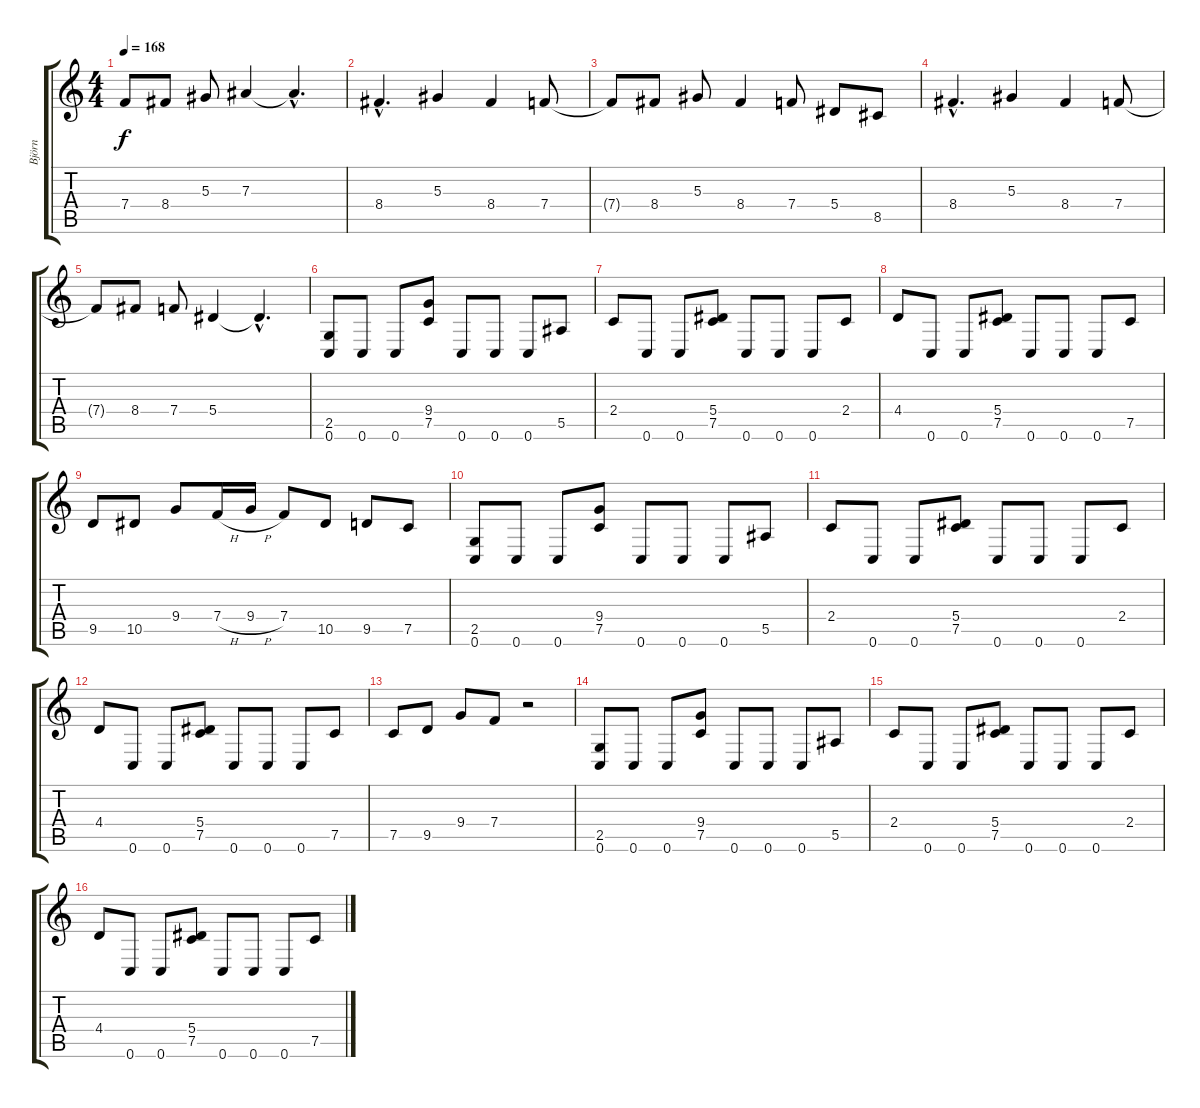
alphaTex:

\track ("Björn " "Björn ") {instrument overdrivenguitar}
\staff {score tabs}
\tuning (C4 G3 Eb3 Bb2 F2 C2) {hide}
\ts (4 4)
\tempo 168
\clef g2
\ks c
7.4{t}.8{dy f} 8.4.8 5.3.8 7.3.4 7.3{hac t}.4{d} |
8.4{hac}.4{d} 5.3.4 8.4.4 7.4.8 |
7.4{t}.8 8.4.8 5.3.8 8.4.4 7.4.8 5.4.8 8.5.8 |
8.4{hac}.4{d} 5.3.4 8.4.4 7.4.8 |
7.4{t}.8 8.4.8 7.4.8 5.4.4 5.4{hac t}.4{d} |
(2.5 0.6).8 0.6.8 0.6.8 (9.4 7.5).8 0.6.8 0.6.8 0.6.8 5.5.8 |
2.4.8 0.6.8 0.6.8 (5.4 7.5).8 0.6.8 0.6.8 0.6.8 2.4.8 |
4.4.8 0.6.8 0.6.8 (5.4 7.5).8 0.6.8 0.6.8 0.6.8 7.5.8 |
9.5.8 10.5.8 9.4.8 7.4{h}.16 9.4{h}.16 7.4.8 10.5.8 9.5.8 7.5.8 |
(2.5 0.6).8 0.6.8 0.6.8 (9.4 7.5).8 0.6.8 0.6.8 0.6.8 5.5.8 |
2.4.8 0.6.8 0.6.8 (5.4 7.5).8 0.6.8 0.6.8 0.6.8 2.4.8 |
4.4.8 0.6.8 0.6.8 (5.4 7.5).8 0.6.8 0.6.8 0.6.8 7.5.8 |
7.5.8 9.5.8 9.4.8 7.4.8 r.2 |
(2.5 0.6).8 0.6.8 0.6.8 (9.4 7.5).8 0.6.8 0.6.8 0.6.8 5.5.8 |
2.4.8 0.6.8 0.6.8 (5.4 7.5).8 0.6.8 0.6.8 0.6.8 2.4.8 |
4.4.8 0.6.8 0.6.8 (5.4 7.5).8 0.6.8 0.6.8 0.6.8 7.5.8
